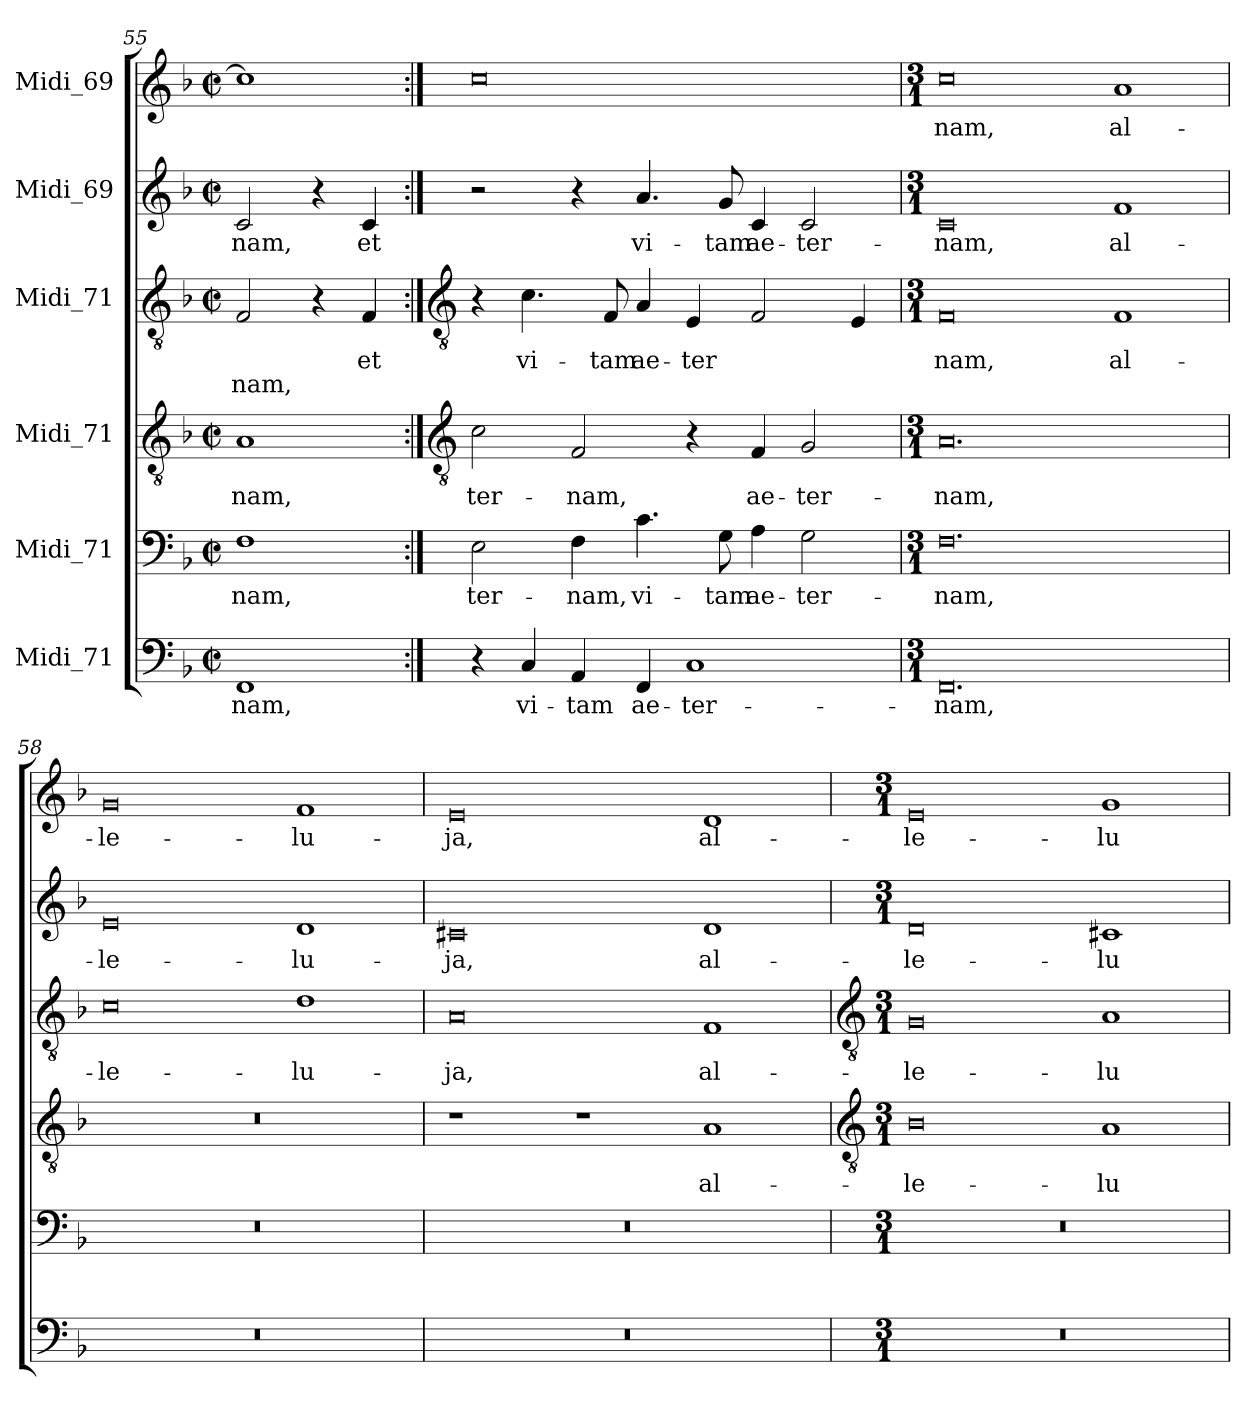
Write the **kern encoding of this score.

**kern	**text	**kern	**text	**kern	**text	**kern	**text	**text	**kern	**text	**kern	**text
*part6	*part6	*part5	*part5	*part4	*part4	*part3	*part3	*part3	*part2	*part2	*part1	*part1
*staff6	*staff6	*staff5	*staff5	*staff4	*staff4	*staff3	*staff3	*staff3	*staff2	*staff2	*staff1	*staff1
*I"Midi_71	*	*I"Midi_71	*	*I"Midi_71	*	*I"Midi_71	*	*	*I"Midi_69	*	*I"Midi_69	*
*clefF4	*	*clefF4	*	*clefGv2	*	*clefGv2	*	*	*clefG2	*	*clefG2	*
*k[b-]	*	*k[b-]	*	*k[b-]	*	*k[b-]	*	*	*k[b-]	*	*k[b-]	*
*F:	*	*F:	*	*F:	*	*F:	*	*	*F:	*	*F:	*
*M4/2	*	*M4/2	*	*M4/2	*	*M4/2	*	*	*M4/2	*	*M4/2	*
*met(c|)	*	*met(c|)	*	*met(c|)	*	*met(c|)	*	*	*met(c|)	*	*met(c|)	*
=55	=55	=55	=55	=55	=55	=55	=55	=55	=55	=55	=55	=55
!	!LO:LY:b	!	!LO:LY:b	!	!LO:LY:b	!	!	!LO:LY:b	!	!LO:LY:b	!	!
1FF	-nam,	1F	-nam,	1A	-nam,	2F	.	nam,	2c	-nam,	1cc]	.
.	.	.	.	.	.	4r	.	.	4r	.	.	.
!	!	!	!	!	!	!	!LO:LY:b	!	!	!LO:LY:b	!	!
.	.	.	.	.	.	4F	et	.	4c	et	.	.
!!LO:LB:g=z
=56:|!	=56:|!	=56:|!	=56:|!	=56:|!	=56:|!	=56:|!	=56:|!	=56:|!	=56:|!	=56:|!	=56:|!	=56:|!
*	*	*	*	*clefGv2	*	*clefGv2	*	*	*	*	*	*
!	!	!	!LO:LY:b	!	!LO:LY:b	!	!	!	!	!	!	!
4r	.	2E	ter-	2c	ter-	4r	.	.	2r	.	0cc	.
!	!LO:LY:b	!	!	!	!	!	!LO:LY:b	!	!	!	!	!
4C	vi-	.	.	.	.	4.c	vi-	.	.	.	.	.
!	!LO:LY:b	!	!LO:LY:b	!	!LO:LY:b	!	!	!	!	!	!	!
4AA	-tam	4F	-nam,	2F	-nam,	.	.	.	4r	.	.	.
!	!	!	!	!	!	!	!LO:LY:b	!	!	!	!	!
.	.	.	.	.	.	8F	-tam	.	.	.	.	.
!	!LO:LY:b	!	!LO:LY:b	!	!	!	!LO:LY:b	!	!	!LO:LY:b	!	!
4FF	ae-	4.c	vi-	.	.	4A	ae-	.	4.a	vi-	.	.
!	!LO:LY:b	!	!	!	!	!	!LO:LY:b	!	!	!	!	!
1C	-ter-	.	.	4r	.	4E	-ter	.	.	.	.	.
!	!	!	!LO:LY:b	!	!	!	!	!	!	!LO:LY:b	!	!
.	.	8G	-tam	.	.	.	.	.	8g	-tam	.	.
!	!	!	!LO:LY:b	!	!LO:LY:b	!	!	!	!	!LO:LY:b	!	!
.	.	4A	ae-	4F	ae-	2F	.	.	4c	ae-	.	.
!	!	!	!LO:LY:b	!	!LO:LY:b	!	!	!	!	!LO:LY:b	!	!
.	.	2G	-ter-	2G	-ter-	.	.	.	2c	-ter-	.	.
.	.	.	.	.	.	4E	.	.	.	.	.	.
=57	=57	=57	=57	=57	=57	=57	=57	=57	=57	=57	=57	=57
*M3/1	*	*M3/1	*	*M3/1	*	*M3/1	*	*	*M3/1	*	*M3/1	*
!	!LO:LY:b	!	!LO:LY:b	!	!LO:LY:b	!	!LO:LY:b	!	!	!LO:LY:b	!	!LO:LY:b
0.FF	-nam,	0.F	-nam,	0.A	-nam,	0F	nam,	.	0c	-nam,	0cc	nam,
!	!	!	!	!	!	!	!LO:LY:b	!	!	!LO:LY:b	!	!LO:LY:b
.	.	.	.	.	.	1F	al-	.	1f	al-	1a	al-
=58	=58	=58	=58	=58	=58	=58	=58	=58	=58	=58	=58	=58
!	!	!	!	!	!	!	!LO:LY:b	!	!	!LO:LY:b	!	!LO:LY:b
0.r	.	0.r	.	0.r	.	0c	-le-	.	0e	-le-	0g	-le-
!	!	!	!	!	!	!	!LO:LY:b	!	!	!LO:LY:b	!	!LO:LY:b
.	.	.	.	.	.	1d	-lu-	.	1d	-lu-	1f	-lu-
=59	=59	=59	=59	=59	=59	=59	=59	=59	=59	=59	=59	=59
!	!	!	!	!	!	!	!LO:LY:b	!	!	!LO:LY:b	!	!LO:LY:b
0.r	.	0.r	.	1r	.	0A	-ja,	.	0c#X	-ja,	0e	-ja,
.	.	.	.	1r	.	.	.	.	.	.	.	.
!	!	!	!	!	!LO:LY:b	!	!LO:LY:b	!	!	!LO:LY:b	!	!LO:LY:b
.	.	.	.	1A	al-	1F	al-	.	1d	al-	1d	al-
!!LO:LB:g=z
=60	=60	=60	=60	=60	=60	=60	=60	=60	=60	=60	=60	=60
*	*	*	*	*clefGv2	*	*clefGv2	*	*	*	*	*	*
*M3/1	*	*M3/1	*	*M3/1	*	*M3/1	*	*	*M3/1	*	*M3/1	*
!	!	!	!	!	!LO:LY:b	!	!LO:LY:b	!	!	!LO:LY:b	!	!LO:LY:b
0.r	.	0.r	.	0B-	-le-	0G	-le-	.	0d	-le-	0e	-le-
!	!	!	!	!	!LO:LY:b	!	!LO:LY:b	!	!	!LO:LY:b	!	!LO:LY:b
.	.	.	.	1A	-lu-	1A	-lu-	.	1c#X	-lu-	1g	-lu-
=	=	=	=	=	=	=	=	=	=	=	=	=
*-	*-	*-	*-	*-	*-	*-	*-	*-	*-	*-	*-	*-
